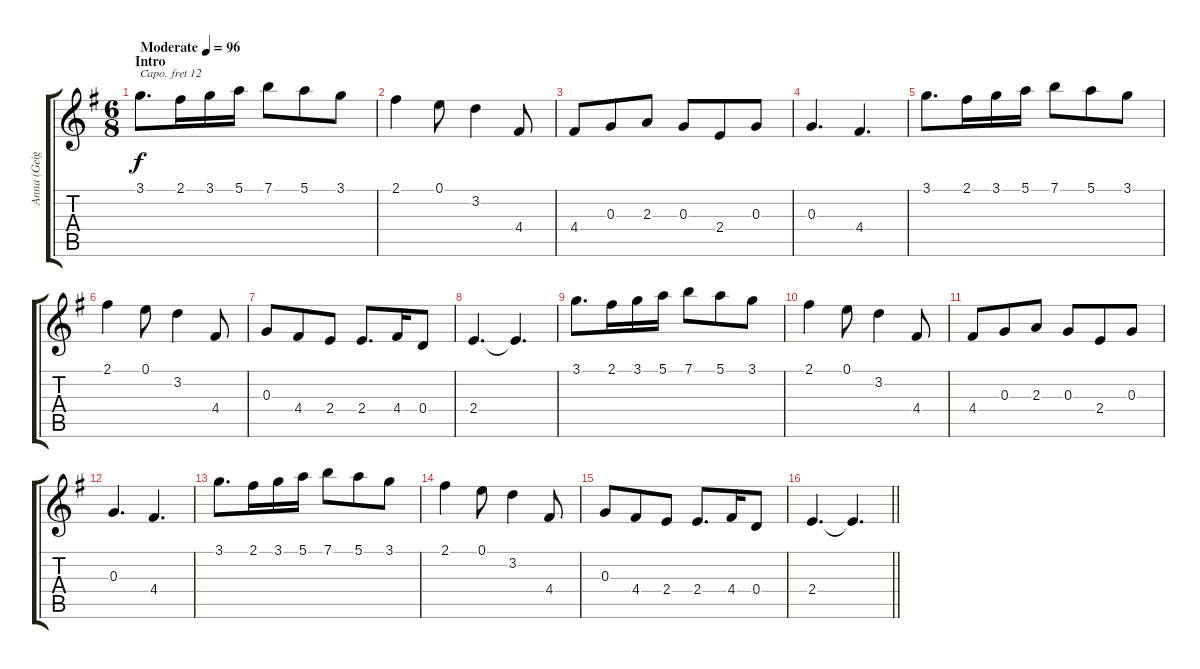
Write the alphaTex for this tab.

\track ("Anna (Geige)" "Anna (Geig") {instrument violin}
\staff {score tabs}
\capo 12
\tuning (E4 B3 G3 D3 A2 E2) {hide}
\ts (6 8)
\section ("" "Intro")
\tempo (96 "Moderate")
\clef g2
\ks g
3.1.8{d dy f instrument violin} 2.1.16 3.1.16 5.1.16 7.1.8 5.1.8 3.1.8 |
2.1.4 0.1.8 3.2.4 4.4.8 |
4.4.8 0.3.8 2.3.8 0.3.8 2.4.8 0.3.8 |
0.3.4{d} 4.4.4{d} |
3.1.8{d} 2.1.16 3.1.16 5.1.16 7.1.8 5.1.8 3.1.8 |
2.1.4 0.1.8 3.2.4 4.4.8 |
0.3.8 4.4.8 2.4.8 2.4.8{d} 4.4.16 0.4.8 |
2.4.4{d} 2.4{t}.4{d} |
3.1.8{d} 2.1.16 3.1.16 5.1.16 7.1.8 5.1.8 3.1.8 |
2.1.4 0.1.8 3.2.4 4.4.8 |
4.4.8 0.3.8 2.3.8 0.3.8 2.4.8 0.3.8 |
0.3.4{d} 4.4.4{d} |
3.1.8{d} 2.1.16 3.1.16 5.1.16 7.1.8 5.1.8 3.1.8 |
2.1.4 0.1.8 3.2.4 4.4.8 |
0.3.8 4.4.8 2.4.8 2.4.8{d} 4.4.16 0.4.8 |
\barLineRight lightlight
2.4.4{d} 2.4{t}.4{d}
